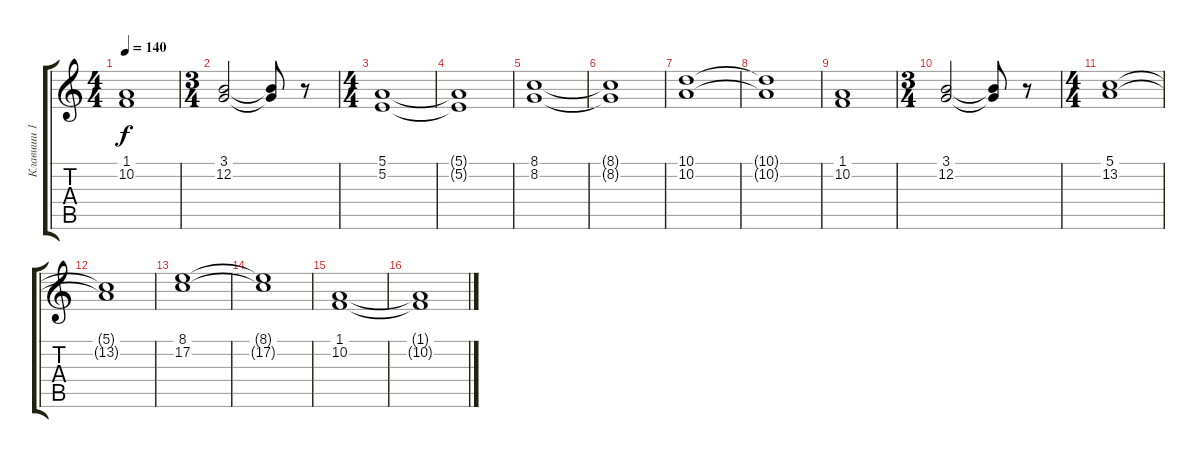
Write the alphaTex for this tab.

\track ("Клавиши 1" "Клавиши 1") {instrument choiraahs}
\staff {score tabs}
\tuning (E4 B3 G3 D3 A2 E2) {hide}
\ts (4 4)
\tempo 140
\clef g2
\ks c
(1.1 10.2).1{dy f} |
\ts (3 4)
(3.1 12.2).2 (3.1{t} 12.2{t}).8 r.8 |
\ts (4 4)
(5.1 5.2).1 |
(5.1{t} 5.2{t}).1 |
(8.1 8.2).1 |
(8.1{t} 8.2{t}).1 |
(10.1 10.2).1 |
(10.1{t} 10.2{t}).1 |
(1.1 10.2).1 |
\ts (3 4)
(3.1 12.2).2 (3.1{t} 12.2{t}).8 r.8 |
\ts (4 4)
(5.1 13.2).1 |
(5.1{t} 13.2{t}).1 |
(8.1 17.2).1 |
(8.1{t} 17.2{t}).1 |
(1.1 10.2).1 |
(1.1{t} 10.2{t}).1
